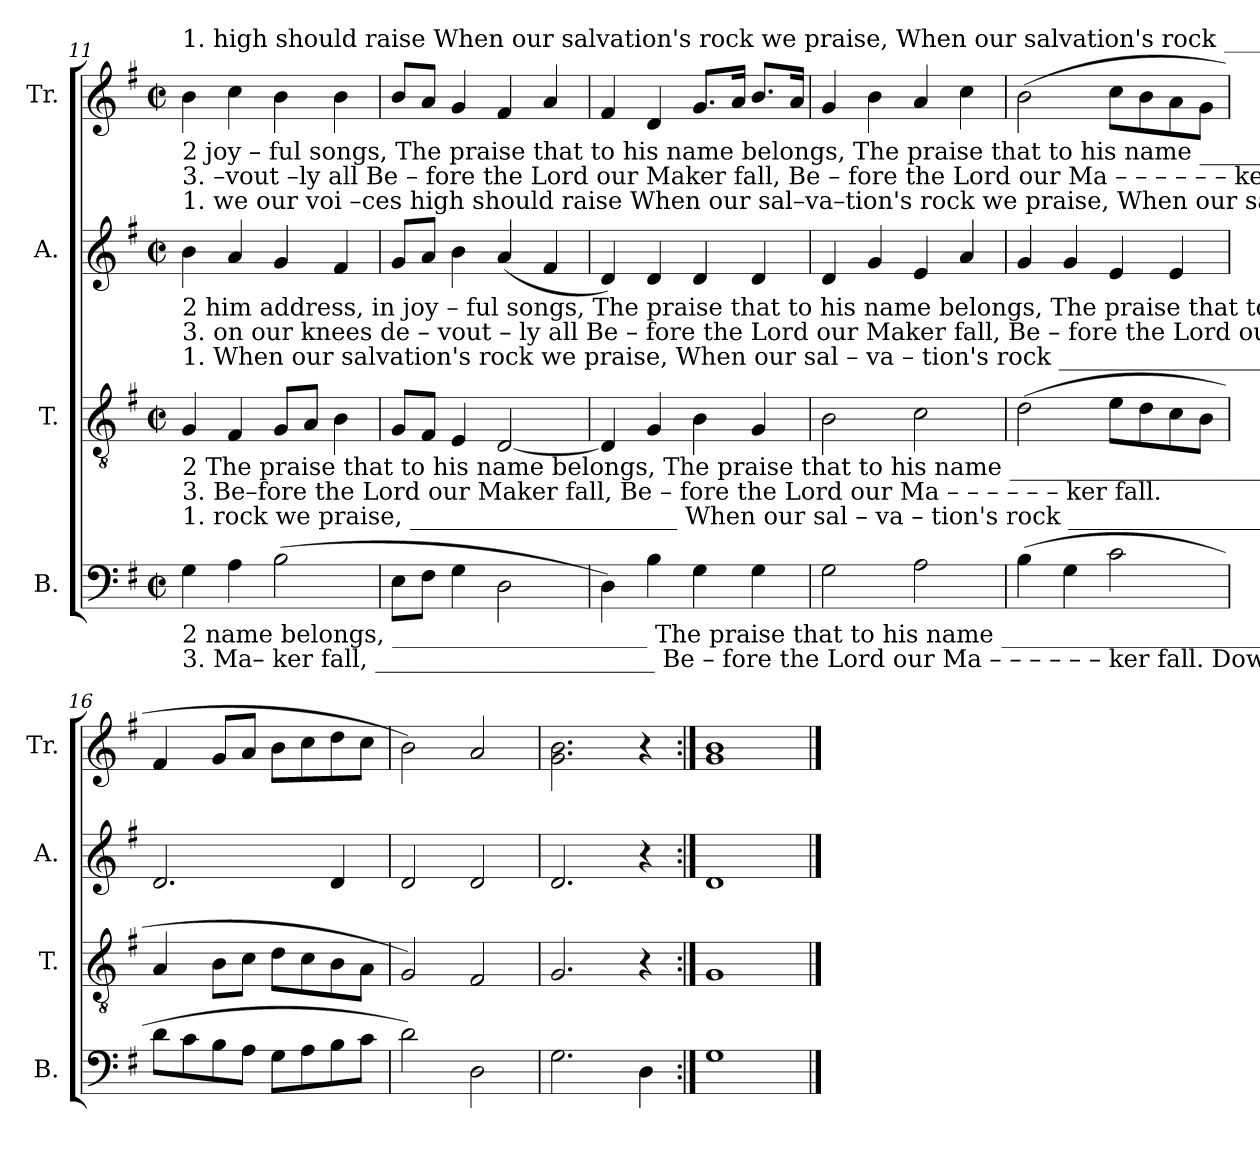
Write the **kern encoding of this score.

**kern	**kern	**kern	**kern
*part4	*part3	*part2	*part1
*staff4	*staff3	*staff2	*staff1
*I"B.	*I"T.	*I"A.	*I"Tr.
*I'B.	*I'T.	*I'A.	*I'Tr.
*clefF4	*clefGv2	*clefG2	*clefG2
*k[f#]	*k[f#]	*k[f#]	*k[f#]
*M2/2	*M2/2	*M2/2	*M2/2
*met(c|)	*met(c|)	*met(c|)	*met(c|)
=11	=11	=11	=11
!	!	!	!LO:TX:a:t=1. high should raise  When our salvation's rock we praise,  When our salvation's   rock __________________________________________    we  praise.
!	!	!	!LO:TX:b:t=2  joy – ful  songs,  The  praise  that to his name belongs,  The praise that to his name __________________________________________   be – longs.
!	!	!	!LO:TX:b:t=3. –vout –ly  all    Be – fore   the   Lord   our  Maker   fall,   Be – fore  the Lord our Ma          –          –          –          –          –          –       ker   fall.
!	!	!LO:TX:a:t=1. we  our  voi –ces  high should  raise       When  our  sal–va–tion's rock we praise, When our   sal  –    va          –         –     tion's   rock  we  praise.	!
!	!	!LO:TX:b:t=2  him  address,  in   joy  –  ful   songs,       The  praise  that  to  his  name  belongs, The  praise that       to                             his     name  be– longs.	!
!	!	!LO:TX:b:t=3. on  our  knees   de – vout – ly    all          Be – fore   the       Lord  our  Maker fall,  Be – fore   the       Lord                         our     Ma  –  ker   fall.	!
!	!LO:TX:a:t=1. When our salvation's rock we praise,        When  our   sal   –   va  –   tion's     rock ____________________________________________  we praise.	!	!
!	!LO:TX:b:t=2  The  praise  that  to his name belongs,      The  praise  that      to        his       name ___________________________________________  be–longs.	!	!
!	!LO:TX:b:t=3. Be–fore  the  Lord  our  Maker  fall,           Be – fore   the      Lord      our       Ma           –          –          –          –          –          –           ker  fall.	!	!
!LO:TX:a:t=1.  rock we praise, ______________________ When  our  sal   –   va   –   tion's   rock ______________________________________________ we praise.  For	!	!	!
!LO:TX:b:t=2   name  belongs, _____________________  The praise  that      to          his      name _____________________________________________ be–longs.   To	!	!	!
!LO:TX:b:t=3.  Ma– ker  fall, _______________________  Be – fore    the      Lord       our     Ma           –          –          –          –          –          –              ker   fall.   Down	!	!	!
4G\	4G/	4b\	4b\
4A\	4F#/	4a/	4cc\
(2B\	8G/L	4g/	4b\
.	8A/J	.	.
.	4B\	4f#/	4b\
=12	=12	=12	=12
8E\L	8G/L	8g/L	8b/L
8F#\J	8F#/J	8a/J	8a/J
4G\	4E/	4b\	4g/
2D\	[2D/	(4a/	4f#/
.	.	4f#/	4a/
=13	=13	=13	=13
4D\)	4D/]	4d/)	4f#/
4B\	4G/	4d/	4d/
4G\	4B\	4d/	8.g/L
.	.	.	16a/Jk
4G\	4G/	4d/	8.b/L
.	.	.	16a/Jk
=14	=14	=14	=14
2G\	2B\	4d/	4g/
.	.	4g/	4b\
2A\	2c\	4e/	4a/
.	.	4a/	4cc\
=15	=15	=15	=15
(4B\	(2d\	4g/	(2b\
4G\	.	4g/	.
2c\	8e\L	4e/	8cc\L
.	8d\	.	8b\
.	8c\	4e/	8a\
.	8B\J	.	8g\J
=16	=16	=16	=16
8d\L	4A/	2.d/	4f#/
8c\	.	.	.
8B\	8B\L	.	8g/L
8A\J	8c\J	.	8a/J
8G\L	8d\L	.	8b\L
8A\	8c\	.	8cc\
8B\	8B\	4d/	8dd\
8c\J	8A\J	.	8cc\J
=17	=17	=17	=17
2d\)	2G/)	2d/	2b\)
2D\	2F#/	2d/	2a/
=18	=18	=18	=18
2.G\	2.G/	2.d/	2.g\ 2.b\
4D\	4r	4r	4r
=19:|!	=19:|!	=19:|!	=19:|!
1G	1G	1d	1g 1b
==	==	==	==
*-	*-	*-	*-
